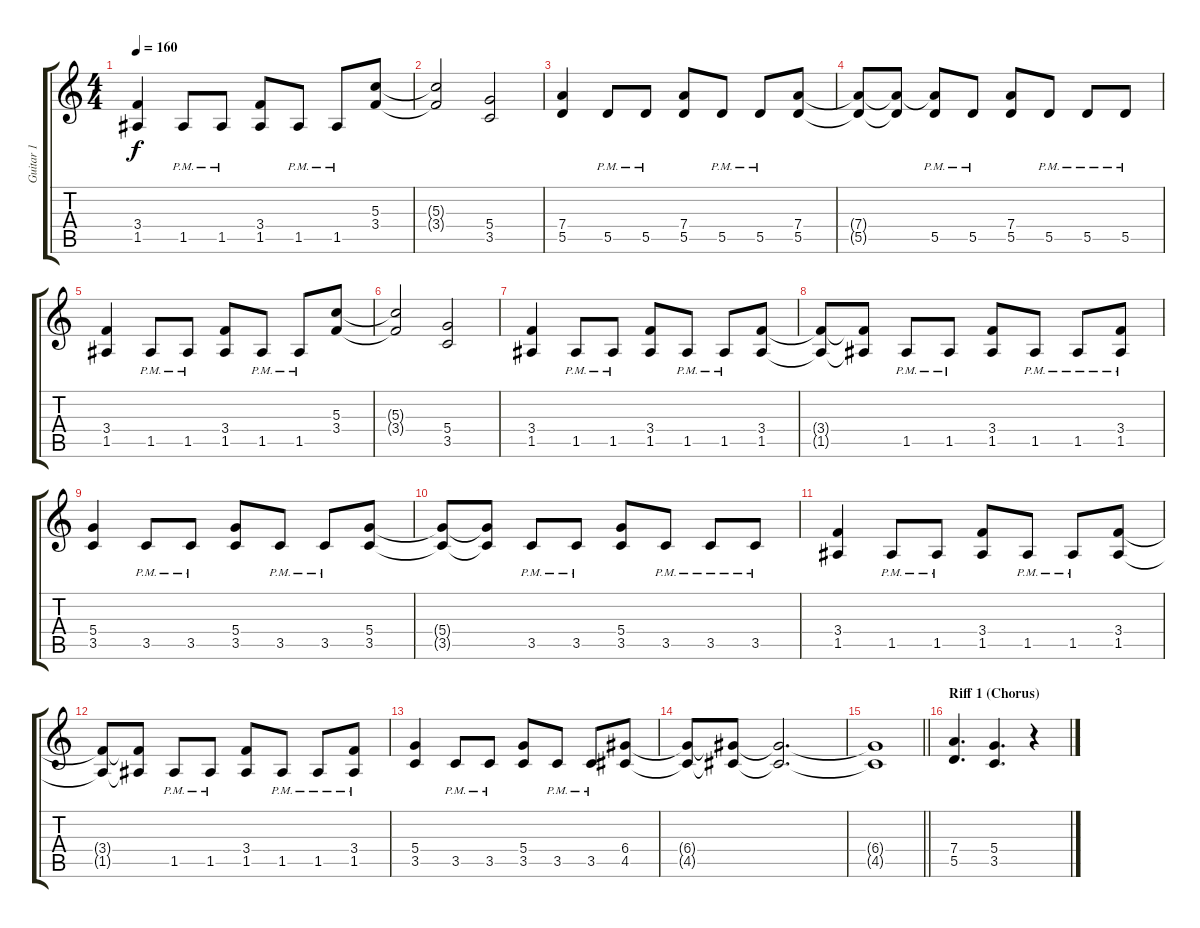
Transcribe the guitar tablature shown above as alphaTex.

\track ("Guitar 1" "Guitar 1") {instrument distortionguitar}
\staff {score tabs}
\tuning (E4 B3 G3 D3 A2 E2) {hide}
\ts (4 4)
\tempo 160
\clef g2
\ks c
(3.4 1.5).4{dy f} 1.5{pm}.8 1.5{pm}.8 (3.4 1.5).8 1.5{pm}.8 1.5{pm}.8 (5.3 3.4).8 |
(5.3{t} 3.4{t}).2 (5.4 3.5).2 |
(7.4 5.5).4 5.5{pm}.8 5.5{pm}.8 (7.4 5.5).8 5.5{pm}.8 5.5{pm}.8 (7.4 5.5).8 |
(7.4{t} 5.5{t}).8 (7.4{t} 5.5{t}).8 (7.4{t} 5.5{pm}).8 5.5{pm}.8 (7.4 5.5).8 5.5{pm}.8 5.5{pm}.8 5.5{pm}.8 |
(3.4 1.5).4 1.5{pm}.8 1.5{pm}.8 (3.4 1.5).8 1.5{pm}.8 1.5{pm}.8 (5.3 3.4).8 |
(5.3{t} 3.4{t}).2 (5.4 3.5).2 |
(3.4 1.5).4 1.5{pm}.8 1.5{pm}.8 (3.4 1.5).8 1.5{pm}.8 1.5{pm}.8 (3.4 1.5).8 |
(3.4{t} 1.5{t}).8 (3.4{t} 1.5{t}).8 1.5{pm}.8 1.5{pm}.8 (3.4 1.5).8 1.5{pm}.8 1.5{pm}.8 (3.4{pm} 1.5{pm}).8 |
(5.4 3.5).4 3.5{pm}.8 3.5{pm}.8 (5.4 3.5).8 3.5{pm}.8 3.5{pm}.8 (5.4 3.5).8 |
(5.4{t} 3.5{t}).8 (5.4{t} 3.5{t}).8 3.5{pm}.8 3.5{pm}.8 (5.4 3.5).8 3.5{pm}.8 3.5{pm}.8 3.5{pm}.8 |
(3.4 1.5).4 1.5{pm}.8 1.5{pm}.8 (3.4 1.5).8 1.5{pm}.8 1.5{pm}.8 (3.4 1.5).8 |
(3.4{t} 1.5{t}).8 (3.4{t} 1.5{t}).8 1.5{pm}.8 1.5{pm}.8 (3.4 1.5).8 1.5{pm}.8 1.5{pm}.8 (3.4{pm} 1.5{pm}).8 |
(5.4 3.5).4 3.5{pm}.8 3.5{pm}.8 (5.4 3.5).8 3.5{pm}.8 3.5{pm}.8 (6.4 4.5).8 |
(6.4{t} 4.5{t}).8 (6.4{t} 4.5{t}).8 (6.4{t} 4.5{t}).2{d} |
\barLineRight lightlight
(6.4{t} 4.5{t}).1 |
\section ("" "Riff 1 (Chorus)")
(7.4 5.5).4{d} (5.4 3.5).4{d} r.4
